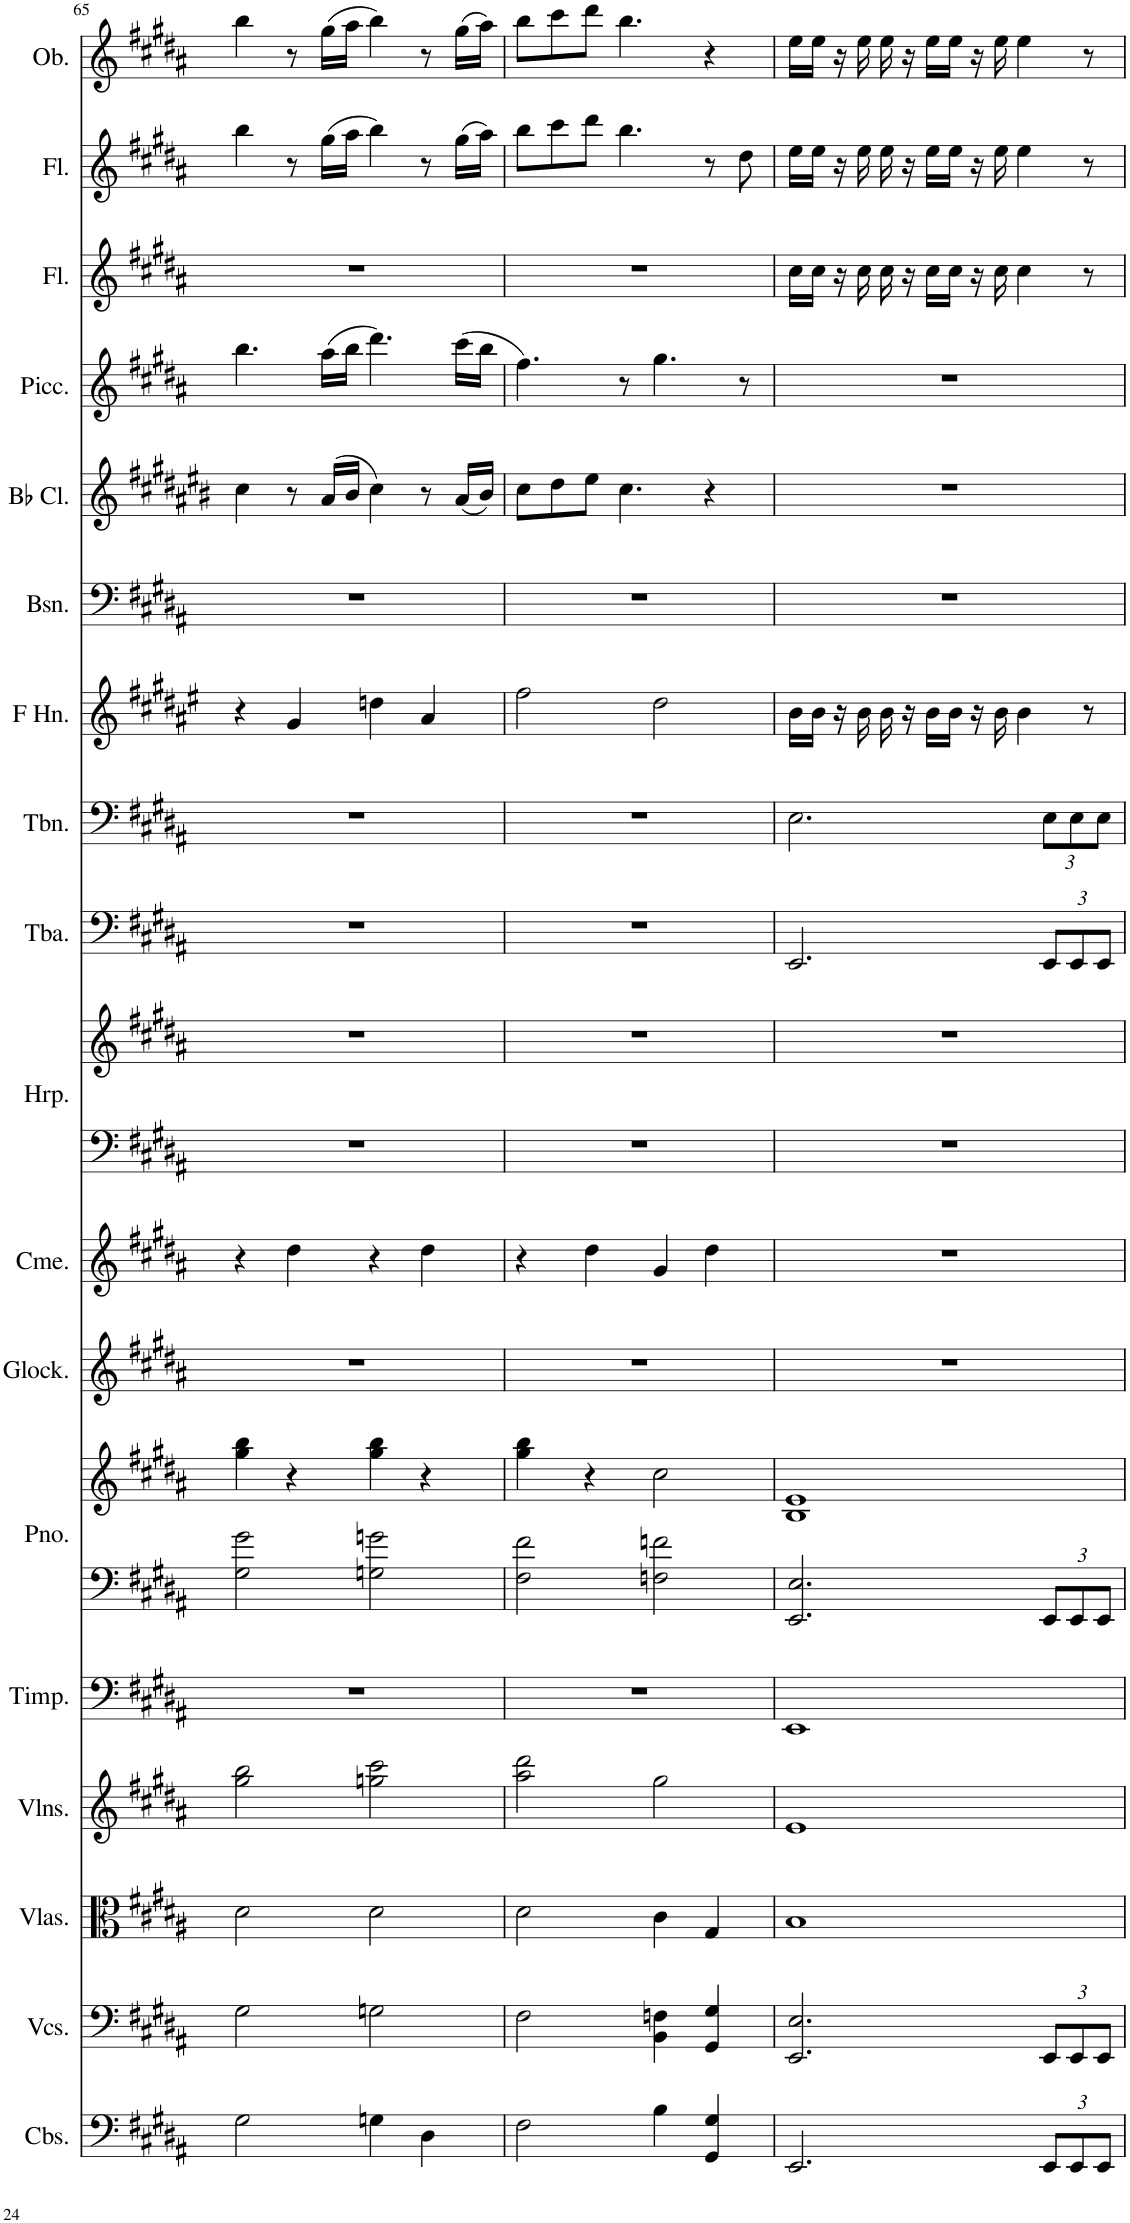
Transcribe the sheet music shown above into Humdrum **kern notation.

**kern	**kern	**kern	**kern	**kern	**kern	**kern	**kern	**kern	**kern	**kern	**kern	**kern	**kern	**kern	**kern	**kern	**kern	**kern	**kern
*part18	*part17	*part16	*part15	*part14	*part13	*part13	*part12	*part11	*part10	*part10	*part9	*part8	*part7	*part6	*part5	*part4	*part3	*part2	*part1
*staff20	*staff19	*staff18	*staff17	*staff16	*staff15	*staff14	*staff13	*staff12	*staff11	*staff10	*staff9	*staff8	*staff7	*staff6	*staff5	*staff4	*staff3	*staff2	*staff1
*I"Contrabasses	*I"Violoncellos	*I"Violas	*I"Violins	*I"Timpani	*I"Piano	*	*I"Glockenspiel	*I"Chimes	*I"Harp	*	*I"Tuba	*I"Trombone	*I"Horn in F	*I"Bassoon	*I"Bb Clarinet	*I"Piccolo	*I"Flute	*I"Flute	*I"Oboe
*I'Cbs.	*I'Vcs.	*I'Vlas.	*I'Vlns.	*I'Timp.	*I'Pno.	*	*I'Glock.	*I'Cme.	*I'Hrp.	*	*I'Tba.	*I'Tbn.	*	*I'Bsn.	*I'Bb Cl.	*I'Picc.	*I'Fl.	*I'Fl.	*I'Ob.
!!LO:PB:g=z
*clefF4	*clefF4	*clefC3	*clefG2	*clefF4	*clefF4	*clefG2	*clefG2	*clefG2	*clefF4	*clefG2	*clefF4	*clefF4	*clefG2	*clefF4	*clefG2	*clefG2	*clefG2	*clefG2	*clefG2
*Trd7c12	*	*	*	*	*	*	*Trd-14c-24	*	*	*	*	*	*Trd4c7	*	*Trd1c2	*Trd-7c-12	*	*	*
*k[f#c#g#d#a#]	*k[f#c#g#d#a#]	*k[f#c#g#d#a#]	*k[f#c#g#d#a#]	*k[f#c#g#d#a#]	*k[f#c#g#d#a#]	*k[f#c#g#d#a#]	*k[f#c#g#d#a#]	*k[f#c#g#d#a#]	*k[f#c#g#d#a#]	*k[f#c#g#d#a#]	*k[f#c#g#d#a#]	*k[f#c#g#d#a#]	*k[f#c#g#d#a#e#]	*k[f#c#g#d#a#]	*k[f#c#g#d#a#e#b#]	*k[f#c#g#d#a#]	*k[f#c#g#d#a#]	*k[f#c#g#d#a#]	*k[f#c#g#d#a#]
*M4/4	*M4/4	*M4/4	*M4/4	*M4/4	*M4/4	*M4/4	*M4/4	*M4/4	*M4/4	*M4/4	*M4/4	*M4/4	*M4/4	*M4/4	*M4/4	*M4/4	*M4/4	*M4/4	*M4/4
=65	=65	=65	=65	=65	=65	=65	=65	=65	=65	=65	=65	=65	=65	=65	=65	=65	=65	=65	=65
2G#\	2G#\	2d#\	2gg#\ 2bb\	1r	2G#\ 2g#\	4gg#\ 4bb\	1r	4r	1r	1r	1r	1r	4r	1r	4cc#\	4.bb\	1r	4bb\	4bb\
.	.	.	.	.	.	4r	.	4dd#\	.	.	.	.	4g#/	.	8r	.	.	8r	8r
.	.	.	.	.	.	.	.	.	.	.	.	.	.	.	(16a#/LL	(16aa#\LL	.	(16gg#\LL	(16gg#\LL
.	.	.	.	.	.	.	.	.	.	.	.	.	.	.	16b#/JJ	16bb\JJ	.	16aa#\JJ	16aa#\JJ
4Gn\	2Gn\	2d#\	2ggn\ 2ccc#\	.	2Gn\ 2gn\	4gg#\ 4bb\	.	4r	.	.	.	.	4ddn\	.	4cc#\)	4.ddd#\)	.	4bb\)	4bb\)
4D#\	.	.	.	.	.	4r	.	4dd#\	.	.	.	.	4a#/	.	8r	.	.	8r	8r
.	.	.	.	.	.	.	.	.	.	.	.	.	.	.	(16a#/LL	(16ccc#\LL	.	(16gg#\LL	(16gg#\LL
.	.	.	.	.	.	.	.	.	.	.	.	.	.	.	16b#/JJ)	16bb\JJ	.	16aa#\JJ)	16aa#\JJ)
=66	=66	=66	=66	=66	=66	=66	=66	=66	=66	=66	=66	=66	=66	=66	=66	=66	=66	=66	=66
2F#\	2F#\	2d#\	2aa#\ 2ddd#\	1r	2F#\ 2f#\	4gg#\ 4bb\	1r	4r	1r	1r	1r	1r	2ff#\	1r	8cc#\L	4.ff#\)	1r	8bb\L	8bb\L
.	.	.	.	.	.	.	.	.	.	.	.	.	.	.	8dd#\	.	.	8ccc#\	8ccc#\
.	.	.	.	.	.	4r	.	4dd#\	.	.	.	.	.	.	8ee#\J	.	.	8ddd#\J	8ddd#\J
.	.	.	.	.	.	.	.	.	.	.	.	.	.	.	4.cc#\	8r	.	4.bb\	4.bb\
4B\	4BB\ 4Fn\	4c#\	2gg#\	.	2Fn\ 2fn\	2cc#\	.	4g#/	.	.	.	.	2dd#\	.	.	4.gg#\	.	.	.
4GG#/ 4G#/	4GG#/ 4G#/	4G#/	.	.	.	.	.	4dd#\	.	.	.	.	.	.	4r	.	.	8r	4r
.	.	.	.	.	.	.	.	.	.	.	.	.	.	.	.	8r	.	8dd#\	.
=67	=67	=67	=67	=67	=67	=67	=67	=67	=67	=67	=67	=67	=67	=67	=67	=67	=67	=67	=67
2.EE/	2.EE/ 2.E/	1B	1e	1EE	2.EE/ 2.E/	1B 1e	1r	1r	1r	1r	2.EE/	2.E\	16b\LL	1r	1r	1r	16cc#\LL	16ee\LL	16ee\LL
.	.	.	.	.	.	.	.	.	.	.	.	.	16b\JJ	.	.	.	16cc#\JJ	16ee\JJ	16ee\JJ
.	.	.	.	.	.	.	.	.	.	.	.	.	16r	.	.	.	16r	16r	16r
.	.	.	.	.	.	.	.	.	.	.	.	.	16b\	.	.	.	16cc#\	16ee\	16ee\
.	.	.	.	.	.	.	.	.	.	.	.	.	16b\	.	.	.	16cc#\	16ee\	16ee\
.	.	.	.	.	.	.	.	.	.	.	.	.	16r	.	.	.	16r	16r	16r
.	.	.	.	.	.	.	.	.	.	.	.	.	16b\LL	.	.	.	16cc#\LL	16ee\LL	16ee\LL
.	.	.	.	.	.	.	.	.	.	.	.	.	16b\JJ	.	.	.	16cc#\JJ	16ee\JJ	16ee\JJ
.	.	.	.	.	.	.	.	.	.	.	.	.	16r	.	.	.	16r	16r	16r
.	.	.	.	.	.	.	.	.	.	.	.	.	16b\	.	.	.	16cc#\	16ee\	16ee\
.	.	.	.	.	.	.	.	.	.	.	.	.	4b\	.	.	.	4cc#\	4ee\	4ee\
*Xbrackettup	*Xbrackettup	*	*	*	*Xbrackettup	*	*	*	*	*	*Xbrackettup	*Xbrackettup	*	*	*	*	*	*	*
12EE/L	12EE/L	.	.	.	12EE/L	.	.	.	.	.	12EE/L	12E\L	.	.	.	.	.	.	.
12EE/	12EE/	.	.	.	12EE/	.	.	.	.	.	12EE/	12E\	.	.	.	.	.	.	.
.	.	.	.	.	.	.	.	.	.	.	.	.	8r	.	.	.	8r	8r	8r
12EE/J	12EE/J	.	.	.	12EE/J	.	.	.	.	.	12EE/J	12E\J	.	.	.	.	.	.	.
=	=	=	=	=	=	=	=	=	=	=	=	=	=	=	=	=	=	=	=
*-	*-	*-	*-	*-	*-	*-	*-	*-	*-	*-	*-	*-	*-	*-	*-	*-	*-	*-	*-
